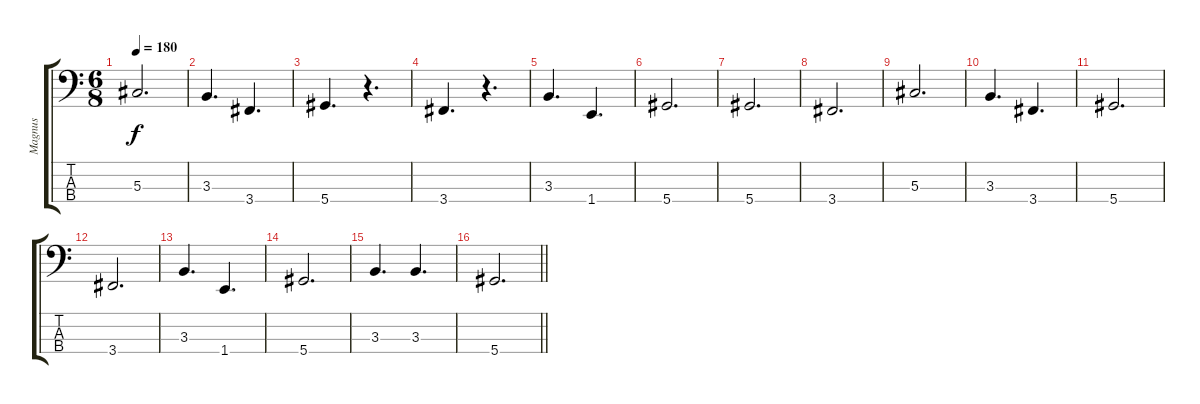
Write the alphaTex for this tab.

\track ("Magnus" "Magnus") {instrument electricbassfinger}
\staff {score tabs}
\tuning (Gb2 Db2 Ab1 Eb1) {hide}
\ts (6 8)
\tempo 180
\clef f4
\ks c
5.3.2{d dy f} |
3.3.4{d} 3.4.4{d} |
5.4.4{d} r.4{d} |
3.4.4{d} r.4{d} |
3.3.4{d} 1.4.4{d} |
5.4.2{d} |
5.4.2{d} |
3.4.2{d} |
5.3.2{d} |
3.3.4{d} 3.4.4{d} |
5.4.2{d} |
3.4.2{d} |
3.3.4{d} 1.4.4{d} |
5.4.2{d} |
3.3.4{d} 3.3.4{d} |
\barLineRight lightlight
5.4.2{d}
